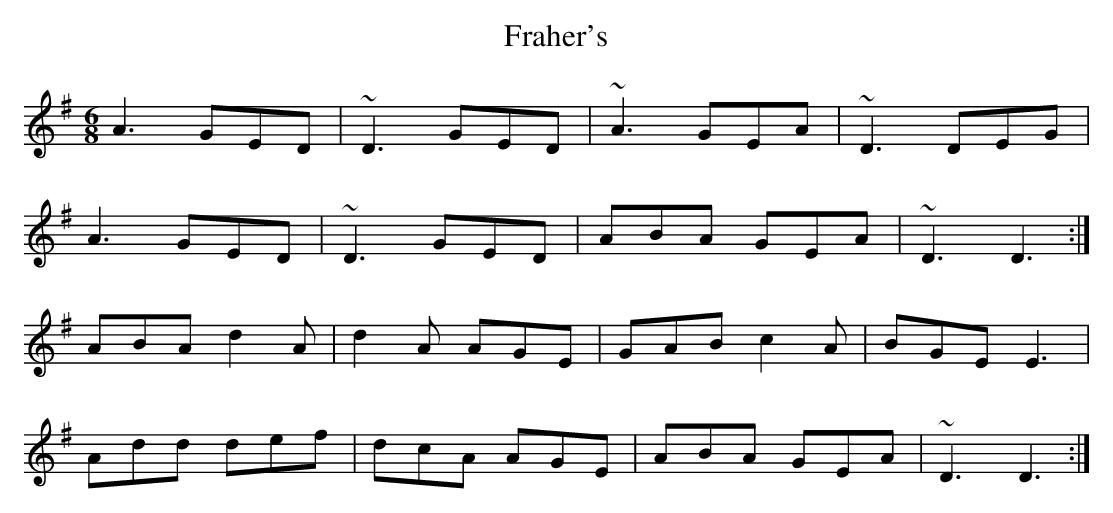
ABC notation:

X:1
T:Fraher's
M:6/8
L:1/8
K:DMix
A3 GED|~D3 GED|~A3 GEA|~D3 DEG|!
A3 GED|~D3 GED|ABA GEA|~D3 D3:|!
ABA d2A|d2A AGE|GAB c2A|BGE E3|!
Add def|dcA AGE|ABA GEA|~D3 D3:|!
